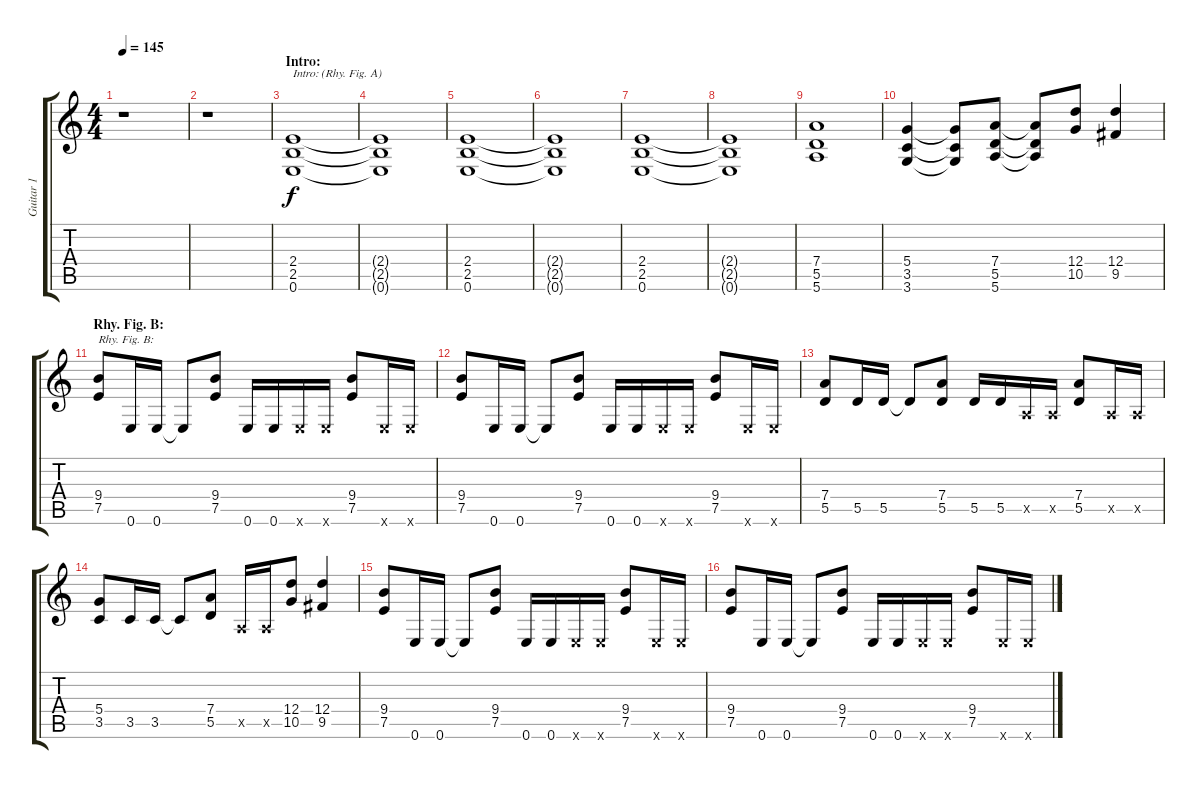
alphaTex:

\track ("Guitar 1" "Guitar 1") {instrument distortionguitar}
\staff {score tabs}
\tuning (E4 B3 G3 D3 A2 E2) {hide}
\ts (4 4)
\tempo 145
\clef g2
\ks c
r.1{dy f volume 12 instrument distortionguitar} |
r.1 |
\section ("" "Intro:")
(2.4 2.5 0.6).1{txt "Intro: (Rhy. Fig. A)"} |
(2.4{t} 2.5{t} 0.6{t}).1 |
(2.4 2.5 0.6).1 |
(2.4{t} 2.5{t} 0.6{t}).1 |
(2.4 2.5 0.6).1 |
(2.4{t} 2.5{t} 0.6{t}).1 |
(7.4 5.5 5.6).1 |
(5.4 3.5 3.6).4 (5.4{t} 3.5{t} 3.6{t}).8 (7.4 5.5 5.6).8 (7.4{t} 5.5{t} 5.6{t}).8 (12.4 10.5).8 (12.4 9.5).4 |
\section ("" "Rhy. Fig. B:")
(9.4 7.5).8{txt "Rhy. Fig. B:"} 0.6.16 0.6.16 0.6{t}.8 (9.4 7.5).8 0.6.16 0.6.16 0.6{x}.16 0.6{x}.16 (9.4 7.5).8 0.6{x}.16 0.6{x}.16 |
(9.4 7.5).8 0.6.16 0.6.16 0.6{t}.8 (9.4 7.5).8 0.6.16 0.6.16 0.6{x}.16 0.6{x}.16 (9.4 7.5).8 0.6{x}.16 0.6{x}.16 |
(7.4 5.5).8 5.5.16 5.5.16 5.5{t}.8 (7.4 5.5).8 5.5.16 5.5.16 0.5{x}.16 0.5{x}.16 (7.4 5.5).8 0.5{x}.16 0.5{x}.16 |
(5.4 3.5).8 3.5.16 3.5.16 3.5{t}.8 (7.4 5.5).8 0.5{x}.16 0.5{x}.16 (12.4 10.5).8 (12.4 9.5).4 |
(9.4 7.5).8 0.6.16 0.6.16 0.6{t}.8 (9.4 7.5).8 0.6.16 0.6.16 0.6{x}.16 0.6{x}.16 (9.4 7.5).8 0.6{x}.16 0.6{x}.16 |
(9.4 7.5).8 0.6.16 0.6.16 0.6{t}.8 (9.4 7.5).8 0.6.16 0.6.16 0.6{x}.16 0.6{x}.16 (9.4 7.5).8 0.6{x}.16 0.6{x}.16
